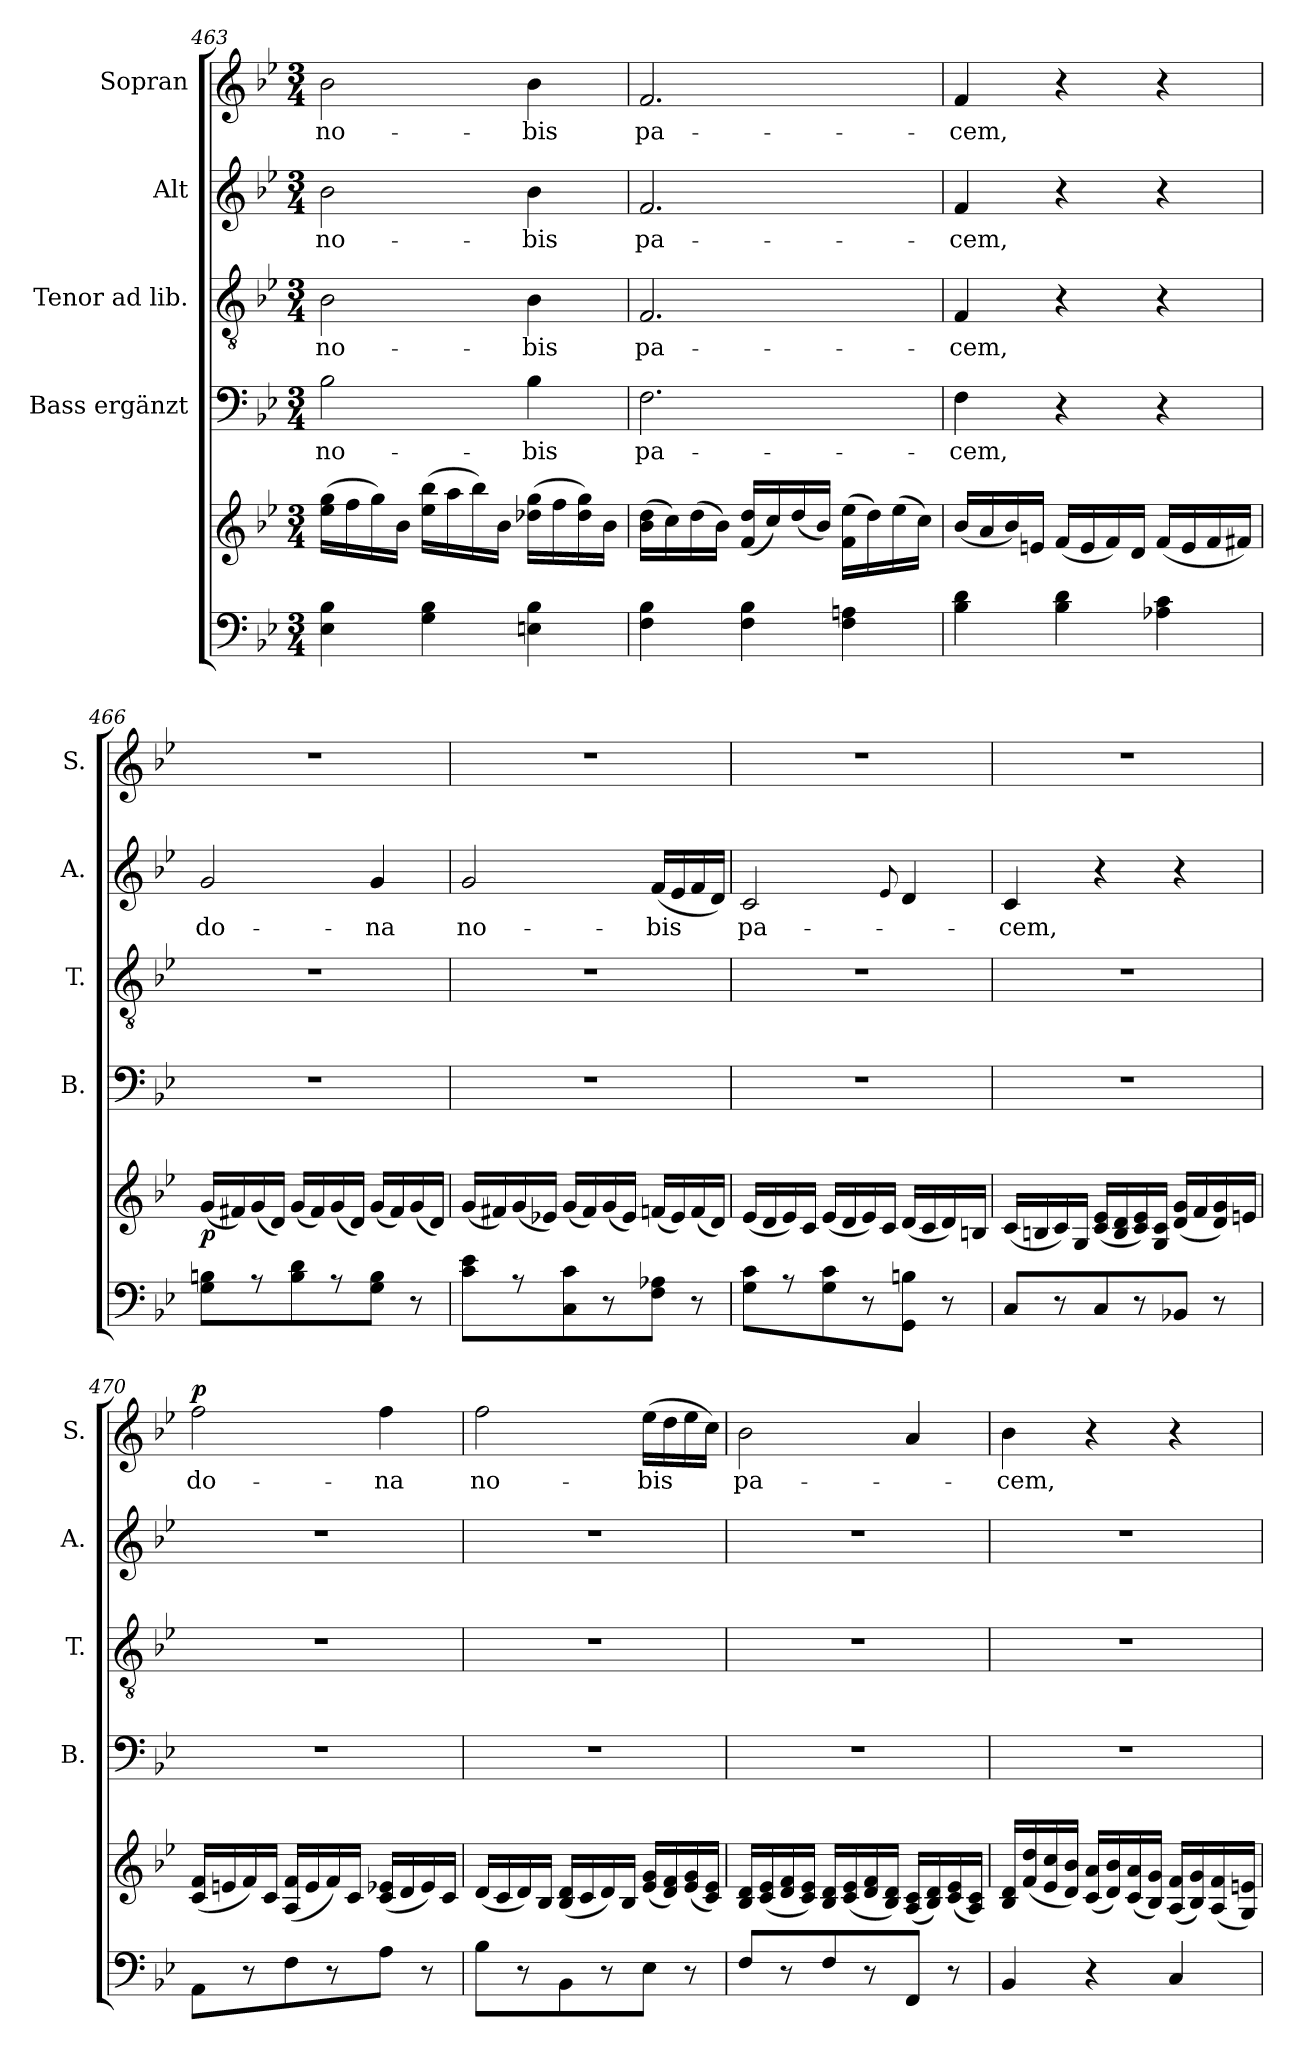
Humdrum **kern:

**kern	**kern	**dynam	**kern	**text	**kern	**text	**kern	**text	**kern	**text	**dynam
*part5	*part5	*part5	*part4	*part4	*part3	*part3	*part2	*part2	*part1	*part1	*part1
*staff6	*staff5	*staff5/6	*staff4	*staff4	*staff3	*staff3	*staff2	*staff2	*staff1	*staff1	*staff1
*	*	*	*I"Bass ergänzt	*	*I"Tenor ad lib.	*	*I"Alt	*	*I"Sopran	*	*
*	*	*	*I'B.	*	*I'T.	*	*I'A.	*	*I'S.	*	*
!!LO:PB:g=z
*clefF4	*clefG2	*	*clefF4	*	*clefGv2	*	*clefG2	*	*clefG2	*	*
*k[b-e-]	*k[b-e-]	*	*k[b-e-]	*	*k[b-e-]	*	*k[b-e-]	*	*k[b-e-]	*	*
*B-:	*B-:	*	*B-:	*	*B-:	*	*B-:	*	*B-:	*	*
*M3/4	*M3/4	*	*M3/4	*	*M3/4	*	*M3/4	*	*M3/4	*	*
=463	=463	=463	=463	=463	=463	=463	=463	=463	=463	=463	=463
!	!	!	!	!LO:LY:b	!	!LO:LY:b	!	!LO:LY:b	!	!LO:LY:b	!
4E-\ 4B-\	(>16ee-\ 16gg\LL	.	2B-\	no-	2B-\	no-	2b-\	no-	2b-\	no-	.
.	16ff\	.	.	.	.	.	.	.	.	.	.
.	16gg\)	.	.	.	.	.	.	.	.	.	.
.	16b-\JJ	.	.	.	.	.	.	.	.	.	.
4G\ 4B-\	(>16ee-\ 16bb-\LL	.	.	.	.	.	.	.	.	.	.
.	16aa\	.	.	.	.	.	.	.	.	.	.
.	16bb-\)	.	.	.	.	.	.	.	.	.	.
.	16b-\JJ	.	.	.	.	.	.	.	.	.	.
!	!	!	!	!LO:LY:b	!	!LO:LY:b	!	!LO:LY:b	!	!LO:LY:b	!
4En\ 4B-\	(>16dd-X\ 16gg\LL	.	4B-\	-bis	4B-\	-bis	4b-\	-bis	4b-\	-bis	.
.	16ff\	.	.	.	.	.	.	.	.	.	.
.	16dd-\ 16gg\)	.	.	.	.	.	.	.	.	.	.
.	16b-\JJ	.	.	.	.	.	.	.	.	.	.
=464	=464	=464	=464	=464	=464	=464	=464	=464	=464	=464	=464
!	!	!	!	!LO:LY:b	!	!LO:LY:b	!	!LO:LY:b	!	!LO:LY:b	!
4F\ 4B-\	(>16b-\ 16dd\LL	.	2.F\	pa-	2.F/	pa-	2.f/	pa-	2.f/	pa-	.
.	16cc\)	.	.	.	.	.	.	.	.	.	.
.	(>16dd\	.	.	.	.	.	.	.	.	.	.
.	16b-\JJ)	.	.	.	.	.	.	.	.	.	.
4F\ 4B-\	(<16f/ 16dd/LL	.	.	.	.	.	.	.	.	.	.
.	16cc/)	.	.	.	.	.	.	.	.	.	.
.	(<16dd/	.	.	.	.	.	.	.	.	.	.
.	16b-/JJ)	.	.	.	.	.	.	.	.	.	.
4F\ 4An\	(>16f\ 16ee-\LL	.	.	.	.	.	.	.	.	.	.
.	16dd\)	.	.	.	.	.	.	.	.	.	.
.	(>16ee-\	.	.	.	.	.	.	.	.	.	.
.	16cc\JJ)	.	.	.	.	.	.	.	.	.	.
=465	=465	=465	=465	=465	=465	=465	=465	=465	=465	=465	=465
!	!	!	!	!LO:LY:b	!	!LO:LY:b	!	!LO:LY:b	!	!LO:LY:b	!
4B-\ 4d\	(<16b-/LL	.	4F\	-cem,	4F/	-cem,	4f/	-cem,	4f/	-cem,	.
.	16a/	.	.	.	.	.	.	.	.	.	.
.	16b-/)	.	.	.	.	.	.	.	.	.	.
.	16en/JJ	.	.	.	.	.	.	.	.	.	.
4B-\ 4d\	(<16f/LL	.	4r	.	4r	.	4r	.	4r	.	.
.	16e/	.	.	.	.	.	.	.	.	.	.
.	16f/)	.	.	.	.	.	.	.	.	.	.
.	16d/JJ	.	.	.	.	.	.	.	.	.	.
4A-X\ 4c\	(<16f/LL	.	4r	.	4r	.	4r	.	4r	.	.
.	16e/	.	.	.	.	.	.	.	.	.	.
.	16f/	.	.	.	.	.	.	.	.	.	.
.	16f#X/JJ)	.	.	.	.	.	.	.	.	.	.
!!LO:LB:g=z
=466	=466	=466	=466	=466	=466	=466	=466	=466	=466	=466	=466
!	!	!LO:DY:b	!	!	!	!	!	!LO:LY:b	!	!	!
8G\ 8Bn\L	(<16g/LL	p	2.r	.	2.r	.	2g/	do-	2.r	.	.
.	16f#X/)	.	.	.	.	.	.	.	.	.	.
8r	(<16g/	.	.	.	.	.	.	.	.	.	.
.	16d/JJ)	.	.	.	.	.	.	.	.	.	.
8B\ 8d\	(<16g/LL	.	.	.	.	.	.	.	.	.	.
.	16f#/)	.	.	.	.	.	.	.	.	.	.
8r	(<16g/	.	.	.	.	.	.	.	.	.	.
.	16d/JJ)	.	.	.	.	.	.	.	.	.	.
!	!	!	!	!	!	!	!	!LO:LY:b	!	!	!
8G\ 8B\J	(<16g/LL	.	.	.	.	.	4g/	-na	.	.	.
.	16f#/)	.	.	.	.	.	.	.	.	.	.
8r	(<16g/	.	.	.	.	.	.	.	.	.	.
.	16d/JJ)	.	.	.	.	.	.	.	.	.	.
=467	=467	=467	=467	=467	=467	=467	=467	=467	=467	=467	=467
!	!	!	!	!	!	!	!	!LO:LY:b	!	!	!
8c\ 8e-\L	(<16g/LL	.	2.r	.	2.r	.	2g/	no-	2.r	.	.
.	16f#X/)	.	.	.	.	.	.	.	.	.	.
8r	(<16g/	.	.	.	.	.	.	.	.	.	.
.	16e-X/JJ)	.	.	.	.	.	.	.	.	.	.
8C\ 8c\	(<16g/LL	.	.	.	.	.	.	.	.	.	.
.	16f#/)	.	.	.	.	.	.	.	.	.	.
8r	(<16g/	.	.	.	.	.	.	.	.	.	.
.	16e-/JJ)	.	.	.	.	.	.	.	.	.	.
!	!	!	!	!	!	!	!	!LO:LY:b	!	!	!
8F\ 8A-X\J	(<16fn/LL	.	.	.	.	.	(<16f/LL	-bis	.	.	.
.	16e-/)	.	.	.	.	.	16e-/	.	.	.	.
8r	(<16f/	.	.	.	.	.	16f/	.	.	.	.
.	16d/JJ)	.	.	.	.	.	16d/JJ)	.	.	.	.
=468	=468	=468	=468	=468	=468	=468	=468	=468	=468	=468	=468
!	!	!	!	!	!	!	!	!LO:LY:b	!	!	!
8G\ 8c\L	(<16e-/LL	.	2.r	.	2.r	.	2c/	pa-	2.r	.	.
.	16d/	.	.	.	.	.	.	.	.	.	.
8r	16e-/)	.	.	.	.	.	.	.	.	.	.
.	16c/JJ	.	.	.	.	.	.	.	.	.	.
8G\ 8c\	(<16e-/LL	.	.	.	.	.	.	.	.	.	.
.	16d/	.	.	.	.	.	.	.	.	.	.
8r	16e-/)	.	.	.	.	.	.	.	.	.	.
.	16c/JJ	.	.	.	.	.	.	.	.	.	.
.	.	.	.	.	.	.	8qqe-/	.	.	.	.
8GG\ 8Bn\J	(<16d/LL	.	.	.	.	.	4d/	.	.	.	.
.	16c/	.	.	.	.	.	.	.	.	.	.
8r	16d/)	.	.	.	.	.	.	.	.	.	.
.	16Bn/JJ	.	.	.	.	.	.	.	.	.	.
!!LO:PB:g=z
=469	=469	=469	=469	=469	=469	=469	=469	=469	=469	=469	=469
!	!	!	!	!	!	!	!	!LO:LY:b	!	!	!
8C/L	(<16c/LL	.	2.r	.	2.r	.	4c/	-cem,	2.r	.	.
.	16Bn/	.	.	.	.	.	.	.	.	.	.
8r	16c/)	.	.	.	.	.	.	.	.	.	.
.	16G/JJ	.	.	.	.	.	.	.	.	.	.
8C/	(<16c/ 16e-/LL	.	.	.	.	.	4r	.	.	.	.
.	16B/ 16d/	.	.	.	.	.	.	.	.	.	.
8r	16c/ 16e-/)	.	.	.	.	.	.	.	.	.	.
.	16G/ 16c/JJ	.	.	.	.	.	.	.	.	.	.
8BB-X/J	(<16d/ 16g/LL	.	.	.	.	.	4r	.	.	.	.
.	16f/	.	.	.	.	.	.	.	.	.	.
8r	16d/ 16g/)	.	.	.	.	.	.	.	.	.	.
.	16en/JJ	.	.	.	.	.	.	.	.	.	.
=470	=470	=470	=470	=470	=470	=470	=470	=470	=470	=470	=470
!	!	!	!	!	!	!	!	!	!	!LO:LY:b	!LO:DY:a
8AA\L	(<16c/ 16f/LL	.	2.r	.	2.r	.	2.r	.	2ff\	do-	p
.	16en/	.	.	.	.	.	.	.	.	.	.
8r	16f/)	.	.	.	.	.	.	.	.	.	.
.	16c/JJ	.	.	.	.	.	.	.	.	.	.
8F\	(<16A/ 16f/LL	.	.	.	.	.	.	.	.	.	.
.	16e/	.	.	.	.	.	.	.	.	.	.
8r	16f/)	.	.	.	.	.	.	.	.	.	.
.	16c/JJ	.	.	.	.	.	.	.	.	.	.
!	!	!	!	!	!	!	!	!	!	!LO:LY:b	!
8A\J	(<16c/ 16e-X/LL	.	.	.	.	.	.	.	4ff\	-na	.
.	16d/	.	.	.	.	.	.	.	.	.	.
8r	16e-/)	.	.	.	.	.	.	.	.	.	.
.	16c/JJ	.	.	.	.	.	.	.	.	.	.
=471	=471	=471	=471	=471	=471	=471	=471	=471	=471	=471	=471
!	!	!	!	!	!	!	!	!	!	!LO:LY:b	!
8B-\L	(<16d/LL	.	2.r	.	2.r	.	2.r	.	2ff\	no-	.
.	16c/	.	.	.	.	.	.	.	.	.	.
8r	16d/)	.	.	.	.	.	.	.	.	.	.
.	16B-/JJ	.	.	.	.	.	.	.	.	.	.
8BB-\	(<16B-/ 16d/LL	.	.	.	.	.	.	.	.	.	.
.	16c/	.	.	.	.	.	.	.	.	.	.
8r	16d/)	.	.	.	.	.	.	.	.	.	.
.	16B-/JJ	.	.	.	.	.	.	.	.	.	.
!	!	!	!	!	!	!	!	!	!	!LO:LY:b	!
8E-\J	(<16e-/ 16g/LL	.	.	.	.	.	.	.	(>16ee-\LL	-bis	.
.	16d/ 16f/)	.	.	.	.	.	.	.	16dd\	.	.
8r	(<16e-/ 16g/	.	.	.	.	.	.	.	16ee-\	.	.
.	16c/ 16e-/JJ)	.	.	.	.	.	.	.	16cc\JJ)	.	.
!!LO:LB:g=z
=472	=472	=472	=472	=472	=472	=472	=472	=472	=472	=472	=472
!	!	!	!	!	!	!	!	!	!	!LO:LY:b	!
8F/L	16B-/ 16d/LL	.	2.r	.	2.r	.	2.r	.	2b-\	pa-	.
.	(<16c/ 16e-/	.	.	.	.	.	.	.	.	.	.
8r	16d/ 16f/	.	.	.	.	.	.	.	.	.	.
.	16c/ 16e-/JJ)	.	.	.	.	.	.	.	.	.	.
8F/	16B-/ 16d/LL	.	.	.	.	.	.	.	.	.	.
.	(<16c/ 16e-/	.	.	.	.	.	.	.	.	.	.
8r	16d/ 16f/	.	.	.	.	.	.	.	.	.	.
.	16B-/ 16d/JJ)	.	.	.	.	.	.	.	.	.	.
8FF/J	(<16A/ 16c/LL	.	.	.	.	.	.	.	4a/	.	.
.	16B-/ 16d/)	.	.	.	.	.	.	.	.	.	.
8r	(<16c/ 16e-/	.	.	.	.	.	.	.	.	.	.
.	16A/ 16c/JJ)	.	.	.	.	.	.	.	.	.	.
=473	=473	=473	=473	=473	=473	=473	=473	=473	=473	=473	=473
!	!	!	!	!	!	!	!	!	!	!LO:LY:b	!
4BB-/	16B-/ 16d/LL	.	2.r	.	2.r	.	2.r	.	4b-\	-cem,	.
.	(<16f/ 16dd/	.	.	.	.	.	.	.	.	.	.
.	16e-/ 16cc/	.	.	.	.	.	.	.	.	.	.
.	16d/ 16b-/JJ)	.	.	.	.	.	.	.	.	.	.
4r	(<16c/ 16a/LL	.	.	.	.	.	.	.	4r	.	.
.	16d/ 16b-/)	.	.	.	.	.	.	.	.	.	.
.	(<16c/ 16a/	.	.	.	.	.	.	.	.	.	.
.	16B-/ 16g/JJ)	.	.	.	.	.	.	.	.	.	.
4C/	(<16A/ 16f/LL	.	.	.	.	.	.	.	4r	.	.
.	16B-/ 16g/)	.	.	.	.	.	.	.	.	.	.
.	(<16A/ 16f/	.	.	.	.	.	.	.	.	.	.
.	16G/ 16en/JJ)	.	.	.	.	.	.	.	.	.	.
=	=	=	=	=	=	=	=	=	=	=	=
*-	*-	*-	*-	*-	*-	*-	*-	*-	*-	*-	*-
